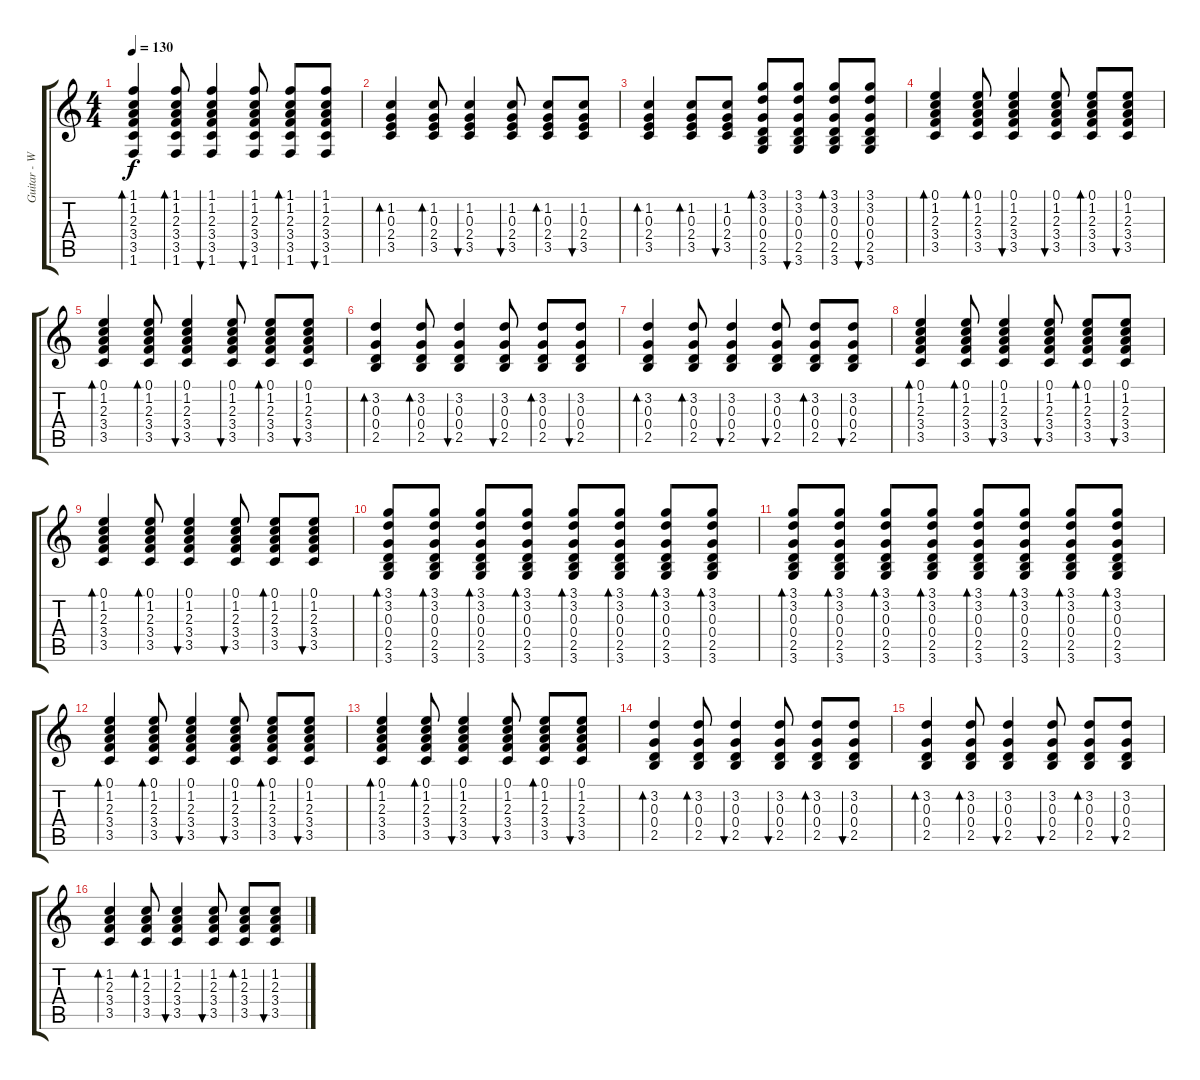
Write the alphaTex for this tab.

\track ("Guitar - Wayne" "Guitar - W") {instrument acousticguitarsteel}
\staff {score tabs}
\tuning (E4 B3 G3 D3 A2 E2) {hide}
\ts (4 4)
\tempo 130
\clef g2
\ks c
(1.1 1.2 2.3 3.4 3.5 1.6).4{bd 30 dy f} (1.1 1.2 2.3 3.4 3.5 1.6).8{bd 30} (1.1 1.2 2.3 3.4 3.5 1.6).4{bu 30} (1.1 1.2 2.3 3.4 3.5 1.6).8{bu 30} (1.1 1.2 2.3 3.4 3.5 1.6).8{bd 30} (1.1 1.2 2.3 3.4 3.5 1.6).8{bu 30} |
(1.2 0.3 2.4 3.5).4{bd 60} (1.2 0.3 2.4 3.5).8{bd 60} (1.2 0.3 2.4 3.5).4{bu 60} (1.2 0.3 2.4 3.5).8{bu 60} (1.2 0.3 2.4 3.5).8{bd 60} (1.2 0.3 2.4 3.5).8{bu 60} |
(1.2 0.3 2.4 3.5).4{bd 60} (1.2 0.3 2.4 3.5).8{bd 60} (1.2 0.3 2.4 3.5).8{bu 60} (3.1 3.2 0.3 0.4 2.5 3.6).8{bd 30} (3.1 3.2 0.3 0.4 2.5 3.6).8{bu 30} (3.1 3.2 0.3 0.4 2.5 3.6).8{bd 30} (3.1 3.2 0.3 0.4 2.5 3.6).8{bu 30} |
(0.1 1.2 2.3 3.4 3.5).4{bd 30 volume 7} (0.1 1.2 2.3 3.4 3.5).8{bd 30} (0.1 1.2 2.3 3.4 3.5).4{bu 30} (0.1 1.2 2.3 3.4 3.5).8{bu 30} (0.1 1.2 2.3 3.4 3.5).8{bd 30} (0.1 1.2 2.3 3.4 3.5).8{bu 30} |
(0.1 1.2 2.3 3.4 3.5).4{bd 30} (0.1 1.2 2.3 3.4 3.5).8{bd 30} (0.1 1.2 2.3 3.4 3.5).4{bu 30} (0.1 1.2 2.3 3.4 3.5).8{bu 30} (0.1 1.2 2.3 3.4 3.5).8{bd 30} (0.1 1.2 2.3 3.4 3.5).8{bu 30} |
(3.2 0.3 0.4 2.5).4{bd 30} (3.2 0.3 0.4 2.5).8{bd 30} (3.2 0.3 0.4 2.5).4{bu 30} (3.2 0.3 0.4 2.5).8{bu 30} (3.2 0.3 0.4 2.5).8{bd 30} (3.2 0.3 0.4 2.5).8{bu 30} |
(3.2 0.3 0.4 2.5).4{bd 30} (3.2 0.3 0.4 2.5).8{bd 30} (3.2 0.3 0.4 2.5).4{bu 30} (3.2 0.3 0.4 2.5).8{bu 30} (3.2 0.3 0.4 2.5).8{bd 30} (3.2 0.3 0.4 2.5).8{bu 30} |
(0.1 1.2 2.3 3.4 3.5).4{bd 30} (0.1 1.2 2.3 3.4 3.5).8{bd 30} (0.1 1.2 2.3 3.4 3.5).4{bu 30} (0.1 1.2 2.3 3.4 3.5).8{bu 30} (0.1 1.2 2.3 3.4 3.5).8{bd 30} (0.1 1.2 2.3 3.4 3.5).8{bu 30} |
(0.1 1.2 2.3 3.4 3.5).4{bd 30} (0.1 1.2 2.3 3.4 3.5).8{bd 30} (0.1 1.2 2.3 3.4 3.5).4{bu 30} (0.1 1.2 2.3 3.4 3.5).8{bu 30} (0.1 1.2 2.3 3.4 3.5).8{bd 30} (0.1 1.2 2.3 3.4 3.5).8{bu 30} |
(3.1 3.2 0.3 0.4 2.5 3.6).8{bd 30} (3.1 3.2 0.3 0.4 2.5 3.6).8{bd 30} (3.1 3.2 0.3 0.4 2.5 3.6).8{bd 30} (3.1 3.2 0.3 0.4 2.5 3.6).8{bd 30} (3.1 3.2 0.3 0.4 2.5 3.6).8{bd 30} (3.1 3.2 0.3 0.4 2.5 3.6).8{bd 30} (3.1 3.2 0.3 0.4 2.5 3.6).8{bd 30} (3.1 3.2 0.3 0.4 2.5 3.6).8{bd 30} |
(3.1 3.2 0.3 0.4 2.5 3.6).8{bd 30} (3.1 3.2 0.3 0.4 2.5 3.6).8{bd 30} (3.1 3.2 0.3 0.4 2.5 3.6).8{bd 30} (3.1 3.2 0.3 0.4 2.5 3.6).8{bd 30} (3.1 3.2 0.3 0.4 2.5 3.6).8{bd 30 volume 12} (3.1 3.2 0.3 0.4 2.5 3.6).8{bd 30} (3.1 3.2 0.3 0.4 2.5 3.6).8{bd 30} (3.1 3.2 0.3 0.4 2.5 3.6).8{bd 30} |
(0.1 1.2 2.3 3.4 3.5).4{bd 30} (0.1 1.2 2.3 3.4 3.5).8{bd 30} (0.1 1.2 2.3 3.4 3.5).4{bu 30} (0.1 1.2 2.3 3.4 3.5).8{bu 30} (0.1 1.2 2.3 3.4 3.5).8{bd 30} (0.1 1.2 2.3 3.4 3.5).8{bu 30} |
(0.1 1.2 2.3 3.4 3.5).4{bd 30} (0.1 1.2 2.3 3.4 3.5).8{bd 30} (0.1 1.2 2.3 3.4 3.5).4{bu 30} (0.1 1.2 2.3 3.4 3.5).8{bu 30} (0.1 1.2 2.3 3.4 3.5).8{bd 30} (0.1 1.2 2.3 3.4 3.5).8{bu 30} |
(3.2 0.3 0.4 2.5).4{bd 30} (3.2 0.3 0.4 2.5).8{bd 30} (3.2 0.3 0.4 2.5).4{bu 30} (3.2 0.3 0.4 2.5).8{bu 30} (3.2 0.3 0.4 2.5).8{bd 30} (3.2 0.3 0.4 2.5).8{bu 30} |
(3.2 0.3 0.4 2.5).4{bd 30} (3.2 0.3 0.4 2.5).8{bd 30} (3.2 0.3 0.4 2.5).4{bu 30} (3.2 0.3 0.4 2.5).8{bu 30} (3.2 0.3 0.4 2.5).8{bd 30} (3.2 0.3 0.4 2.5).8{bu 30} |
(1.2 2.3 3.4 3.5).4{bd 30} (1.2 2.3 3.4 3.5).8{bd 30} (1.2 2.3 3.4 3.5).4{bu 30} (1.2 2.3 3.4 3.5).8{bu 30} (1.2 2.3 3.4 3.5).8{bd 30} (1.2 2.3 3.4 3.5).8{bu 30}
